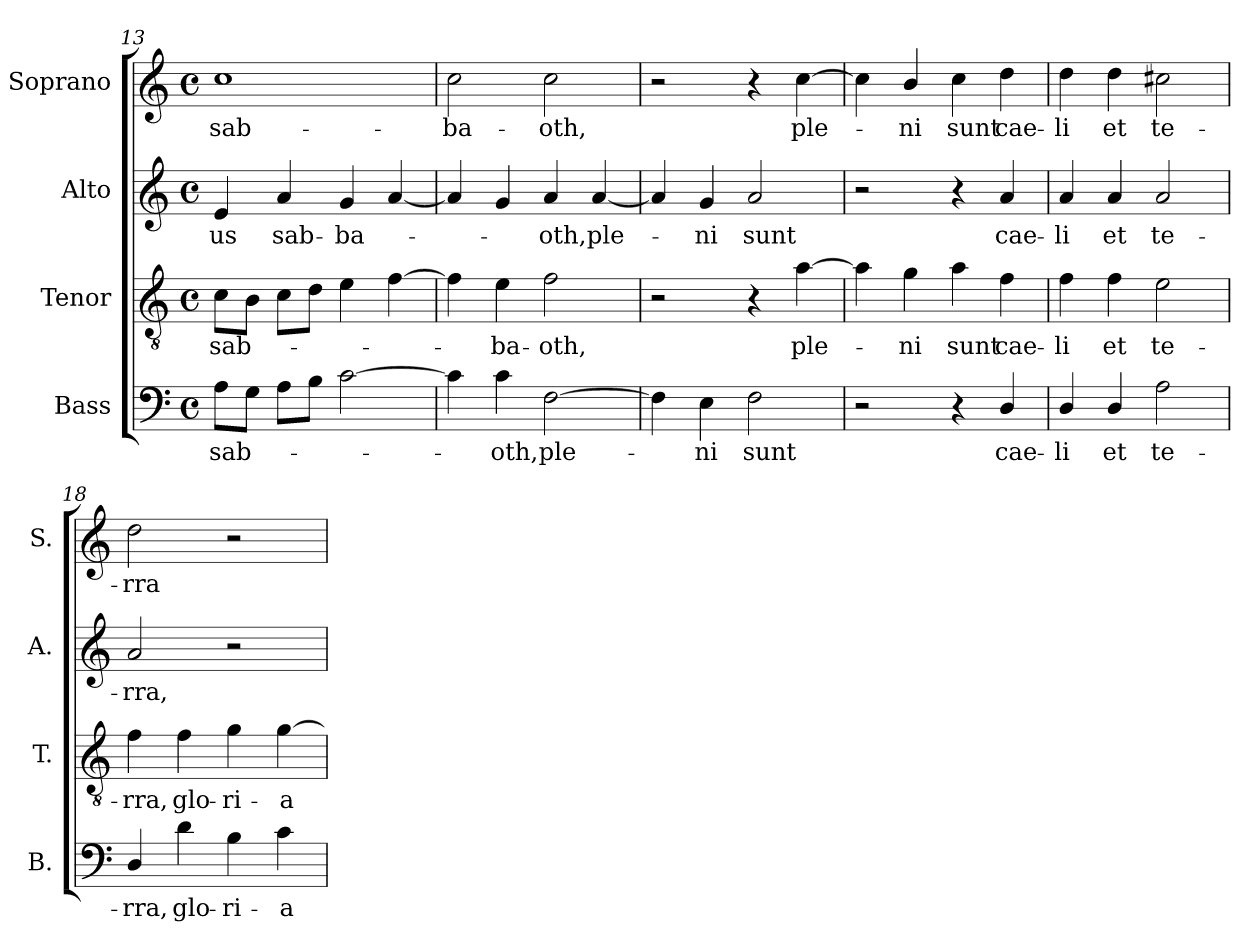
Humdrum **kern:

**kern	**text	**kern	**text	**kern	**text	**kern	**text
*part4	*part4	*part3	*part3	*part2	*part2	*part1	*part1
*staff4	*staff4	*staff3	*staff3	*staff2	*staff2	*staff1	*staff1
*I"Bass	*	*I"Tenor	*	*I"Alto	*	*I"Soprano	*
*I'B.	*	*I'T.	*	*I'A.	*	*I'S.	*
*clefF4	*	*clefGv2	*	*clefG2	*	*clefG2	*
*	*	*ITrd7c12	*	*	*	*	*
*k[]	*	*k[]	*	*k[]	*	*k[]	*
*C:	*	*C:	*	*C:	*	*C:	*
*M4/4	*	*M4/4	*	*M4/4	*	*M4/4	*
*met(c)	*	*met(c)	*	*met(c)	*	*met(c)	*
=13	=13	=13	=13	=13	=13	=13	=13
!	!LO:LY:b:color=#000000	!	!	!	!	!	!
!	!	!	!LO:LY:b:color=#000000	!	!	!	!
!	!	!	!	!	!LO:LY:b:color=#000000	!	!
!	!	!	!	!	!	!	!LO:LY:b:color=#000000
8Ai\L	sab-	8Ci\L	sab-	4ei/	-us	1cci	sab-
8Gi\J	.	8BBi\J	.	.	.	.	.
!	!	!	!	!	!LO:LY:b:color=#000000	!	!
8Ai\L	.	8Ci\L	.	4ai/	sab-	.	.
8Bi\J	.	8Di\J	.	.	.	.	.
!	!	!	!	!	!LO:LY:b:color=#000000	!	!
[2ci\	.	4Ei\	.	4gi/	-ba-	.	.
.	.	[4Fi\	.	[4ai/	.	.	.
!!LO:LB:g=z
=14	=14	=14	=14	=14	=14	=14	=14
!	!	!	!	!	!	!	!LO:LY:b:color=#000000
4ci\]	.	4Fi\]	.	4ai/]	.	2cci\	-ba-
!	!LO:LY:b:color=#000000	!	!	!	!	!	!
!	!	!	!LO:LY:b:color=#000000	!	!	!	!
4ci\	-oth,	4Ei\	-ba-	4gi/	.	.	.
!	!LO:LY:b:color=#000000	!	!	!	!	!	!
!	!	!	!LO:LY:b:color=#000000	!	!	!	!
!	!	!	!	!	!LO:LY:b:color=#000000	!	!
!	!	!	!	!	!	!	!LO:LY:b:color=#000000
[2Fi\	ple-	2Fi\	-oth,	4ai/	-oth,	2cci\	-oth,
!	!	!	!	!	!LO:LY:b:color=#000000	!	!
.	.	.	.	[4ai/	ple-	.	.
=15	=15	=15	=15	=15	=15	=15	=15
4Fi\]	.	2r	.	4ai/]	.	2r	.
!	!LO:LY:b:color=#000000	!	!	!	!	!	!
!	!	!	!	!	!LO:LY:b:color=#000000	!	!
4Ei\	-ni	.	.	4gi/	-ni	.	.
!	!LO:LY:b:color=#000000	!	!	!	!	!	!
!	!	!	!	!	!LO:LY:b:color=#000000	!	!
2Fi\	sunt	4r	.	2ai/	sunt	4r	.
!	!	!	!LO:LY:b:color=#000000	!	!	!	!
!	!	!	!	!	!	!	!LO:LY:b:color=#000000
.	.	[4Ai\	ple-	.	.	[4cci\	ple-
=16	=16	=16	=16	=16	=16	=16	=16
2r	.	4Ai\]	.	2r	.	4cci\]	.
!	!	!	!LO:LY:b:color=#000000	!	!	!	!
!	!	!	!	!	!	!	!LO:LY:b:color=#000000
.	.	4Gi\	-ni	.	.	4bi/	-ni
!	!	!	!LO:LY:b:color=#000000	!	!	!	!
!	!	!	!	!	!	!	!LO:LY:b:color=#000000
4r	.	4Ai\	sunt	4r	.	4cci\	sunt
!	!LO:LY:b:color=#000000	!	!	!	!	!	!
!	!	!	!LO:LY:b:color=#000000	!	!	!	!
!	!	!	!	!	!LO:LY:b:color=#000000	!	!
!	!	!	!	!	!	!	!LO:LY:b:color=#000000
4Di/	cae-	4Fi\	cae-	4ai/	cae-	4ddi\	cae-
=17	=17	=17	=17	=17	=17	=17	=17
!	!LO:LY:b:color=#000000	!	!	!	!	!	!
!	!	!	!LO:LY:b:color=#000000	!	!	!	!
!	!	!	!	!	!LO:LY:b:color=#000000	!	!
!	!	!	!	!	!	!	!LO:LY:b:color=#000000
4Di/	-li	4Fi\	-li	4ai/	-li	4ddi\	-li
!	!LO:LY:b:color=#000000	!	!	!	!	!	!
!	!	!	!LO:LY:b:color=#000000	!	!	!	!
!	!	!	!	!	!LO:LY:b:color=#000000	!	!
!	!	!	!	!	!	!	!LO:LY:b:color=#000000
4Di/	et	4Fi\	et	4ai/	et	4ddi\	et
!	!LO:LY:b:color=#000000	!	!	!	!	!	!
!	!	!	!LO:LY:b:color=#000000	!	!	!	!
!	!	!	!	!	!LO:LY:b:color=#000000	!	!
!	!	!	!	!	!	!	!LO:LY:b:color=#000000
2Ai\	te-	2Ei\	te-	2ai/	te-	2cc#Xi\	te-
=18	=18	=18	=18	=18	=18	=18	=18
!	!LO:LY:b:color=#000000	!	!	!	!	!	!
!	!	!	!LO:LY:b:color=#000000	!	!	!	!
!	!	!	!	!	!LO:LY:b:color=#000000	!	!
!	!	!	!	!	!	!	!LO:LY:b:color=#000000
4Di/	-rra,	4Fi\	-rra,	2ai/	-rra,	2ddi\	-rra
!	!LO:LY:b:color=#000000	!	!	!	!	!	!
!	!	!	!LO:LY:b:color=#000000	!	!	!	!
4di\	glo-	4Fi\	glo-	.	.	.	.
!	!LO:LY:b:color=#000000	!	!	!	!	!	!
!	!	!	!LO:LY:b:color=#000000	!	!	!	!
4Bi\	-ri-	4Gi\	-ri-	2r	.	2r	.
!	!LO:LY:b:color=#000000	!	!	!	!	!	!
!	!	!	!LO:LY:b:color=#000000	!	!	!	!
4ci\	-a	[4Gi\	-a-	.	.	.	.
=	=	=	=	=	=	=	=
*-	*-	*-	*-	*-	*-	*-	*-
